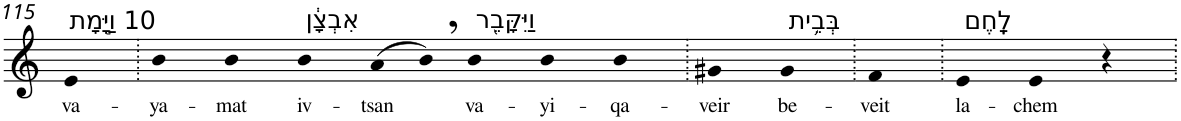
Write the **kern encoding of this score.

**kern	**text
*part1	*part1
*staff1	*staff1
*I"Piano	*
*I'Pno	*
!!LO:PB:g=z
*clefG2	*
*k[]	*
=115	=115
!LO:TX:a:t=10 וַיָּ֣מָת	!
!	!LO:LY:b
4e	va-
=116.	=116.
!	!LO:LY:b
4b	-ya-
!	!LO:LY:b
4b	-mat
!LO:TX:a:t=אִבְצָ֔ן	!
!	!LO:LY:b
4b	iv-
!	!LO:LY:b
(>8a	-tsan
8b,)	.
!LO:TX:a:t=וַיִּקָּבֵ֖ר	!
!	!LO:LY:b
4b	va-
!	!LO:LY:b
4b	-yi-
!	!LO:LY:b
4b	-qa-
=117.	=117.
!	!LO:LY:b
4g#X	-veir
!LO:TX:a:t=בְּבֵ֥ית	!
!	!LO:LY:b
4g#	be-
=118.	=118.
!	!LO:LY:b
4f	-veit
=119.	=119.
!LO:TX:a:t=לָֽחֶם	!
!	!LO:LY:b
4e	la-
!	!LO:LY:b
4e	-chem
4r	.
=.	=.
*-	*-
